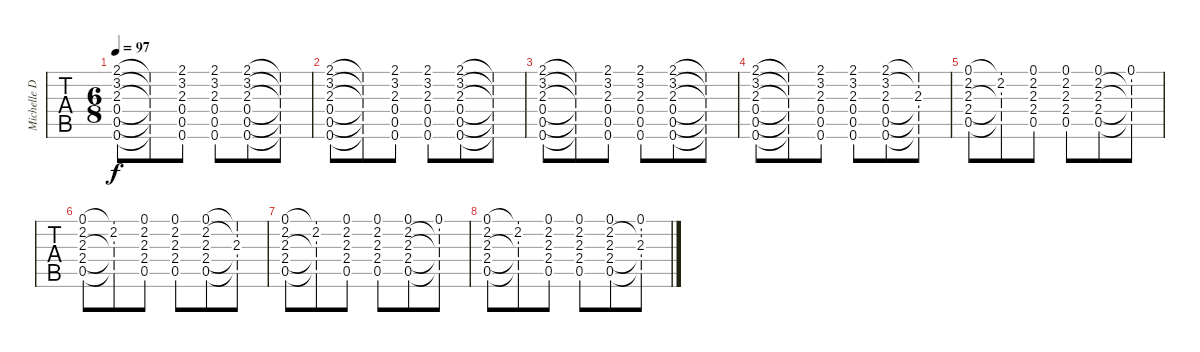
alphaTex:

\track ("Michelle DaRosa" "Michelle D") {instrument acousticguitarsteel}
\staff {tabs}
\tuning (E4 B3 G3 D3 A2 D2) {hide}
\ts (6 8)
\tempo 97
\clef g2
\ks c
(2.1 3.2 2.3 0.4 0.5 0.6).8{dy f} (2.1{t} 3.2{t} 2.3{t} 0.4{t} 0.5{t} 0.6{t}).8 (2.1 3.2 2.3 0.4 0.5 0.6).8 (2.1 3.2 2.3 0.4 0.5 0.6).8 (2.1 3.2 2.3 0.4 0.5 0.6).8 (2.1{t} 3.2{t} 2.3{t} 0.4{t} 0.5{t} 0.6{t}).8 |
(2.1 3.2 2.3 0.4 0.5 0.6).8 (2.1{t} 3.2{t} 2.3{t} 0.4{t} 0.5{t} 0.6{t}).8 (2.1 3.2 2.3 0.4 0.5 0.6).8 (2.1 3.2 2.3 0.4 0.5 0.6).8 (2.1 3.2 2.3 0.4 0.5 0.6).8 (2.1{t} 3.2{t} 2.3{t} 0.4{t} 0.5{t} 0.6{t}).8 |
(2.1 3.2 2.3 0.4 0.5 0.6).8 (2.1{t} 3.2{t} 2.3{t} 0.4{t} 0.5{t} 0.6{t}).8 (2.1 3.2 2.3 0.4 0.5 0.6).8 (2.1 3.2 2.3 0.4 0.5 0.6).8 (2.1 3.2 2.3 0.4 0.5 0.6).8 (2.1{t} 3.2{t} 2.3{t} 0.4{t} 0.5{t} 0.6{t}).8 |
(2.1 3.2 2.3 0.4 0.5 0.6).8 (2.1{t} 3.2{t} 2.3{t} 0.4{t} 0.5{t} 0.6{t}).8 (2.1 3.2 2.3 0.4 0.5 0.6).8 (2.1 3.2 2.3 0.4 0.5 0.6).8 (2.1 3.2 2.3 0.4 0.5 0.6).8 (2.1{t} 3.2{t} 2.3 0.4{t} 0.5{t} 0.6{t}).8 |
(0.1 2.2 2.3 2.4 0.5).8 (0.1{t} 2.2 2.3{t} 2.4{t} 0.5{t}).8 (0.1 2.2 2.3 2.4 0.5).8 (0.1 2.2 2.3 2.4 0.5).8 (0.1 2.2 2.3 2.4 0.5).8 (0.1 2.2{t} 2.3{t} 2.4{t} 0.5{t}).8 |
(0.1 2.2 2.3 2.4 0.5).8 (0.1{t} 2.2 2.3{t} 2.4{t} 0.5{t}).8 (0.1 2.2 2.3 2.4 0.5).8 (0.1 2.2 2.3 2.4 0.5).8 (0.1 2.2 2.3 2.4 0.5).8 (0.1{t} 2.2{t} 2.3 2.4{t} 0.5{t}).8 |
(0.1 2.2 2.3 2.4 0.5).8 (0.1{t} 2.2 2.3{t} 2.4{t} 0.5{t}).8 (0.1 2.2 2.3 2.4 0.5).8 (0.1 2.2 2.3 2.4 0.5).8 (0.1 2.2 2.3 2.4 0.5).8 (0.1 2.2{t} 2.3{t} 2.4{t} 0.5{t}).8 |
(0.1 2.2 2.3 2.4 0.5).8 (0.1{t} 2.2 2.3{t} 2.4{t} 0.5{t}).8 (0.1 2.2 2.3 2.4 0.5).8 (0.1 2.2 2.3 2.4 0.5).8 (0.1 2.2 2.3 2.4 0.5).8 (0.1 2.2{t} 2.3 2.4{t} 0.5{t}).8
